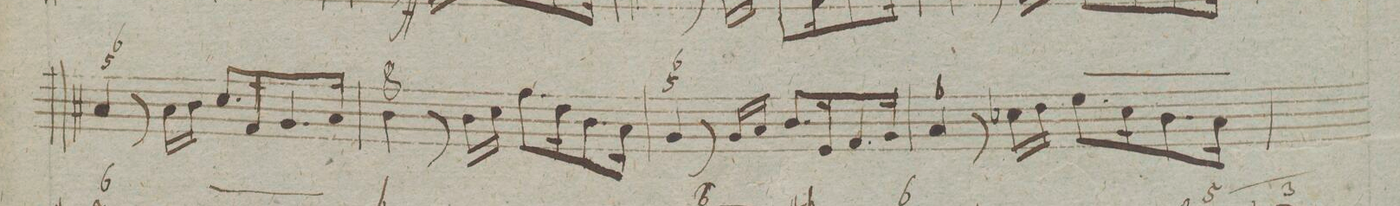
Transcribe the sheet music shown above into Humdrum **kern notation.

**kern	**fba	**dynam
*I"Organo	*	*
*clefF4	*	*
*k[]	*	*
*met(c|)	*	*
*M2/2	*	*
4C#X/	6 5	.
8r	.	.
16C#\LL	.	.
16D\JJ	.	.
8.E/L	.	.
16AA/K	.	.
8.BB/	.	.
16C#/Jk	.	.
=52	=52	=52
4D\	8	.
8r	.	.
16D\LL	.	.
16E\JJ	.	.
8.A\L	.	.
16F\K	.	.
8.D\	.	.
16C\Jk	.	.
=53	=53	=53
4BB/	6 5	.
8r	.	.
16BB/LL	.	.
16C/JJ	.	.
8.D/L	.	.
16GG/K	.	.
8.AA/	.	.
16BB/Jk	.	.
=54	=54	=54
4C/	-_	.
8r	.	.
16E-X\LL	.	.
16F\JJ	.	.
8.G\L	.	.
16E-\K	.	.
8.D\	.	.
16C\Jk	.	.
=55	=55	=55
*-	*-	*-
